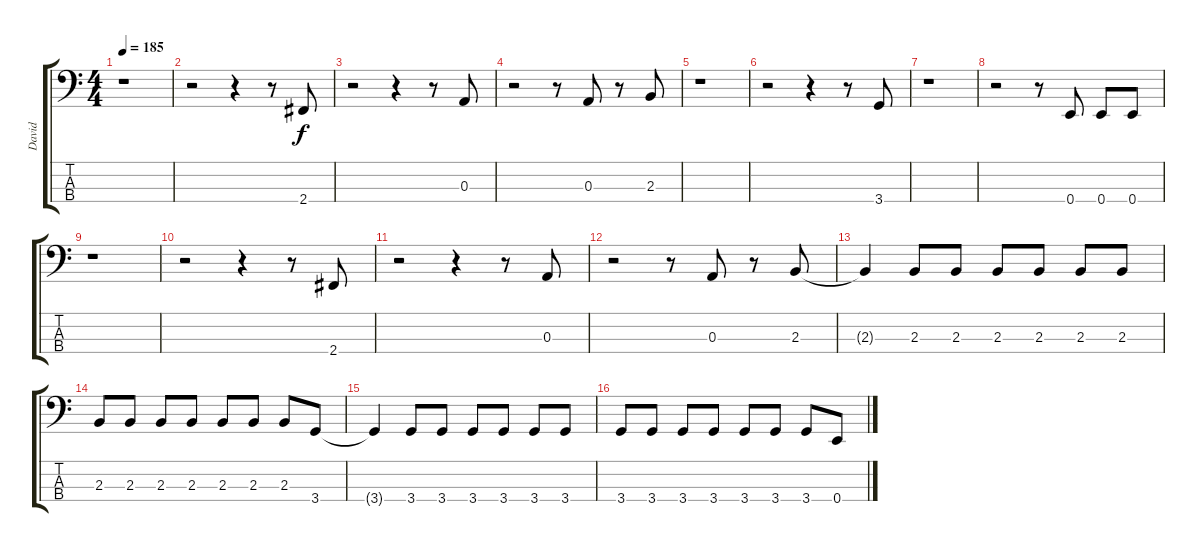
\track ("David" "David") {instrument electricbassfinger}
\staff {score tabs}
\tuning (G2 D2 A1 E1) {hide}
\ts (4 4)
\tempo 185
\clef f4
\ks c
r.1{dy f} |
r.2 r.4 r.8 2.4.8 |
r.2 r.4 r.8 0.3.8 |
r.2 r.8 0.3.8 r.8 2.3.8 |
r.1 |
r.2 r.4 r.8 3.4.8 |
r.1 |
r.2 r.8 0.4.8 0.4.8 0.4.8 |
r.1 |
r.2 r.4 r.8 2.4.8 |
r.2 r.4 r.8 0.3.8 |
r.2 r.8 0.3.8 r.8 2.3.8 |
2.3{t}.4 2.3.8 2.3.8 2.3.8 2.3.8 2.3.8 2.3.8 |
2.3.8 2.3.8 2.3.8 2.3.8 2.3.8 2.3.8 2.3.8 3.4.8 |
3.4{t}.4 3.4.8 3.4.8 3.4.8 3.4.8 3.4.8 3.4.8 |
3.4.8 3.4.8 3.4.8 3.4.8 3.4.8 3.4.8 3.4.8 0.4.8
